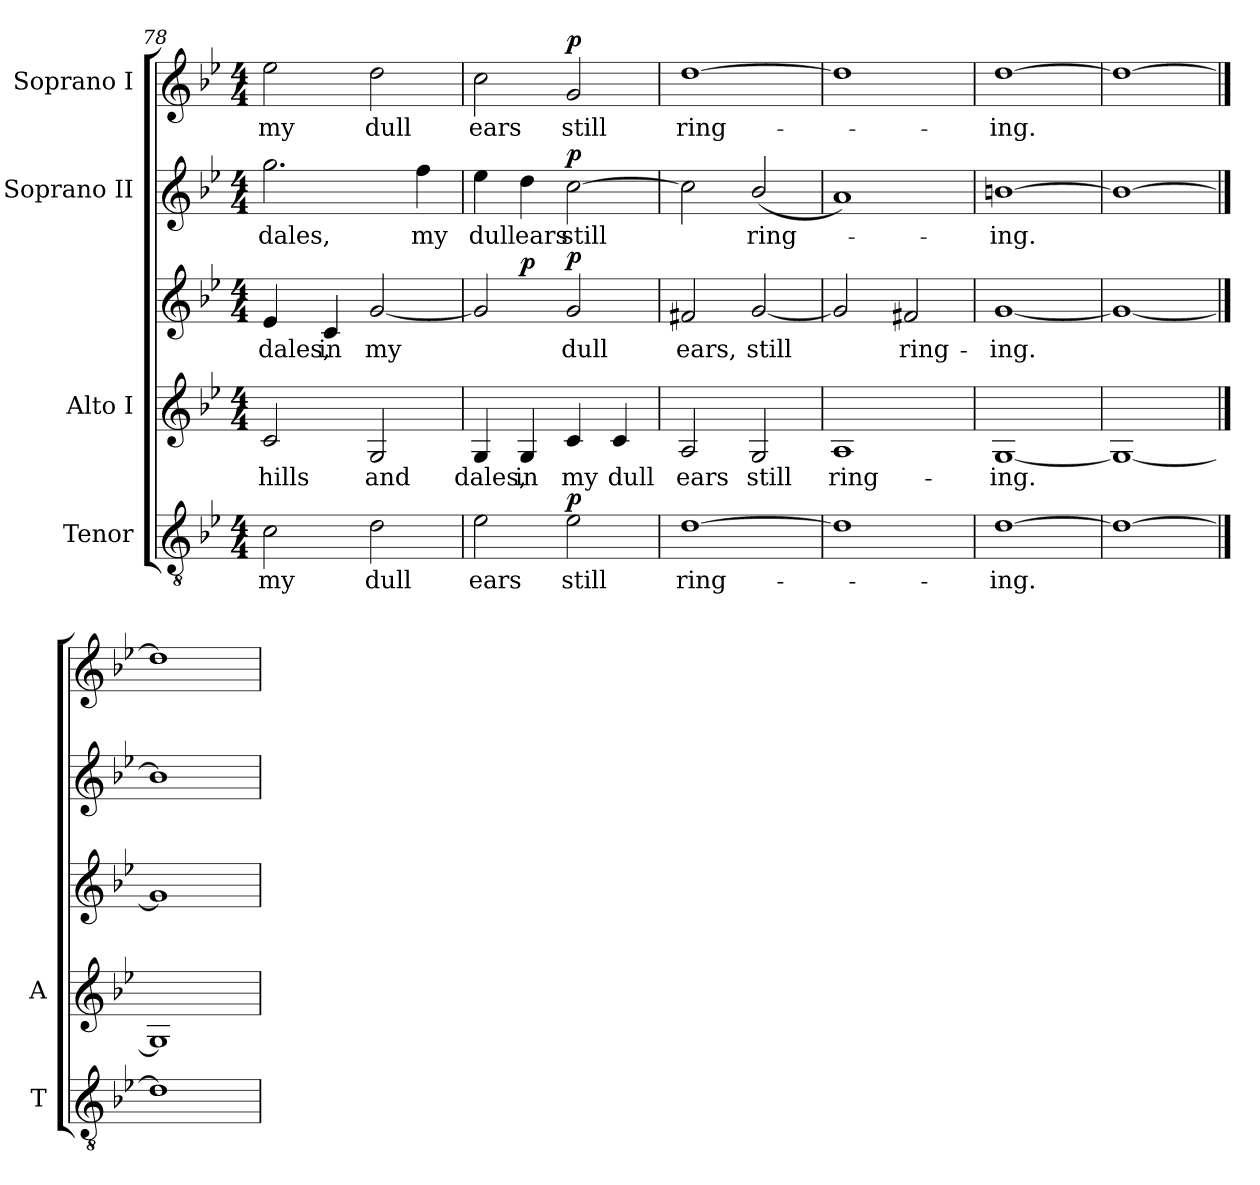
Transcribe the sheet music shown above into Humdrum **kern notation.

**kern	**text	**dynam	**kern	**text	**kern	**text	**dynam	**kern	**text	**dynam	**kern	**text	**dynam
*part4	*part4	*part4	*part3	*part3	*part3	*part3	*part3	*part2	*part2	*part2	*part1	*part1	*part1
*staff5	*staff5	*staff5	*staff4	*staff4	*staff3	*staff3	*staff3/4	*staff2	*staff2	*staff2	*staff1	*staff1	*staff1
*I"Tenor	*	*	*I"Alto I	*	*	*	*	*I"Soprano II	*	*	*I"Soprano I	*	*
*I'T	*	*	*I'A	*	*	*	*	*	*	*	*	*	*
!!LO:LB:g=z
*clefGv2	*	*	*clefG2	*	*clefG2	*	*	*clefG2	*	*	*clefG2	*	*
*k[b-e-]	*	*	*k[b-e-]	*	*k[b-e-]	*	*	*k[b-e-]	*	*	*k[b-e-]	*	*
*B-:	*	*	*B-:	*	*B-:	*	*	*B-:	*	*	*B-:	*	*
*M4/4	*	*	*M4/4	*	*M4/4	*	*	*M4/4	*	*	*M4/4	*	*
=78	=78	=78	=78	=78	=78	=78	=78	=78	=78	=78	=78	=78	=78
!	!LO:LY:b	!	!	!LO:LY:b	!	!LO:LY:b	!	!	!LO:LY:b	!	!	!LO:LY:b	!
2c	my	.	2c/	hills	4e-	dales,	.	2.gg	dales,	.	2ee-	my	.
!	!	!	!	!	!	!LO:LY:b	!	!	!	!	!	!	!
.	.	.	.	.	4c	in	.	.	.	.	.	.	.
!	!LO:LY:b	!	!	!LO:LY:b	!	!LO:LY:b	!	!	!	!	!	!LO:LY:b	!
2d	dull	.	2G	and	[2g	my	.	.	.	.	2dd	dull	.
!	!	!	!	!	!	!	!	!	!LO:LY:b	!	!	!	!
.	.	.	.	.	.	.	.	4ff	my	.	.	.	.
=79	=79	=79	=79	=79	=79	=79	=79	=79	=79	=79	=79	=79	=79
!	!LO:LY:b	!	!	!LO:LY:b	!	!	!	!	!LO:LY:b	!	!	!LO:LY:b	!
2e-	ears	.	4G	dales,	2g]	.	.	4ee-	dull	.	2cc	ears	.
!	!	!	!	!LO:LY:b	!	!	!LO:DY:b=2	!	!LO:LY:b	!	!	!	!
.	.	.	4G	in	.	.	p	4dd	ears	.	.	.	.
!	!LO:LY:b	!LO:DY:b	!	!LO:LY:b	!	!LO:LY:b	!LO:DY:b	!	!LO:LY:b	!LO:DY:b	!	!LO:LY:b	!LO:DY:b
2e-	still	p	4c/	my	2g	dull	p	[2cc	still	p	2g	still	p
!	!	!	!	!LO:LY:b	!	!	!	!	!	!	!	!	!
.	.	.	4c/	dull	.	.	.	.	.	.	.	.	.
=80	=80	=80	=80	=80	=80	=80	=80	=80	=80	=80	=80	=80	=80
!	!LO:LY:b	!	!	!LO:LY:b	!	!LO:LY:b	!	!	!	!	!	!LO:LY:b	!
[1d	ring-	.	2A	ears	2f#X	ears,	.	2cc]	.	.	[1dd	ring-	.
!	!	!	!	!LO:LY:b	!	!LO:LY:b	!	!	!LO:LY:b	!	!	!	!
.	.	.	2G	still	[2g	still	.	(<2b-/	ring-	.	.	.	.
=81	=81	=81	=81	=81	=81	=81	=81	=81	=81	=81	=81	=81	=81
!	!	!	!	!LO:LY:b	!	!	!	!	!	!	!	!	!
1d]	.	.	1A	-ring-	2g]	.	.	1a)	.	.	1dd]	.	.
!	!	!	!	!	!	!LO:LY:b	!	!	!	!	!	!	!
.	.	.	.	.	2f#X	ring-	.	.	.	.	.	.	.
=82	=82	=82	=82	=82	=82	=82	=82	=82	=82	=82	=82	=82	=82
!	!LO:LY:b	!	!	!LO:LY:b	!	!LO:LY:b	!	!	!LO:LY:b	!	!	!LO:LY:b	!
[1d	ing.	.	[1G	ing.	[1g	-ing.	.	[1bn	ing.	.	[1dd	ing.	.
=83	=83	=83	=83	=83	=83	=83	=83	=83	=83	=83	=83	=83	=83
1d_	.	.	1G_	.	1g_	.	.	1b_	.	.	1dd_	.	.
==84	==84	==84	==84	==84	==84	==84	==84	==84	==84	==84	==84	==84	==84
1d]	.	.	1G]	.	1g]	.	.	1b]	.	.	1dd]	.	.
=	=	=	=	=	=	=	=	=	=	=	=	=	=
*-	*-	*-	*-	*-	*-	*-	*-	*-	*-	*-	*-	*-	*-
